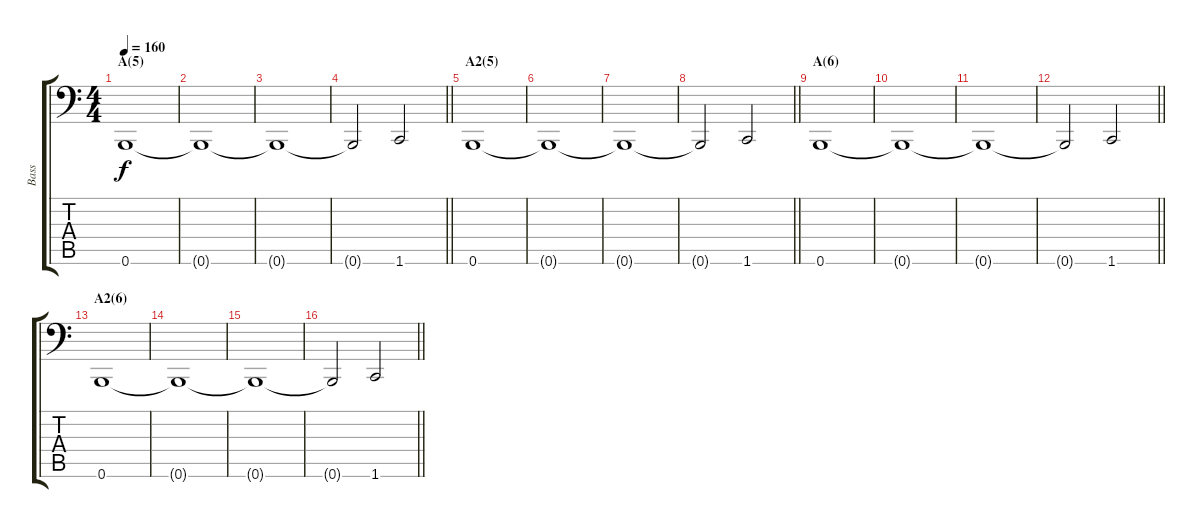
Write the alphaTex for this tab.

\track ("Bass" "Bass") {instrument electricbassfinger}
\staff {score tabs}
\tuning (C3 G2 D2 A1 E1 B0) {hide}
\ts (4 4)
\section ("" "A(5)")
\tempo 160
\clef f4
\ks c
0.6.1{dy f} |
0.6{t}.1 |
0.6{t}.1 |
\barLineRight lightlight
0.6{t}.2 1.6.2 |
\section ("" "A2(5)")
0.6.1 |
0.6{t}.1 |
0.6{t}.1 |
\barLineRight lightlight
0.6{t}.2 1.6.2 |
\section ("" "A(6)")
0.6.1 |
0.6{t}.1 |
0.6{t}.1 |
\barLineRight lightlight
0.6{t}.2 1.6.2 |
\section ("" "A2(6)")
0.6.1 |
0.6{t}.1 |
0.6{t}.1 |
\barLineRight lightlight
0.6{t}.2 1.6.2
